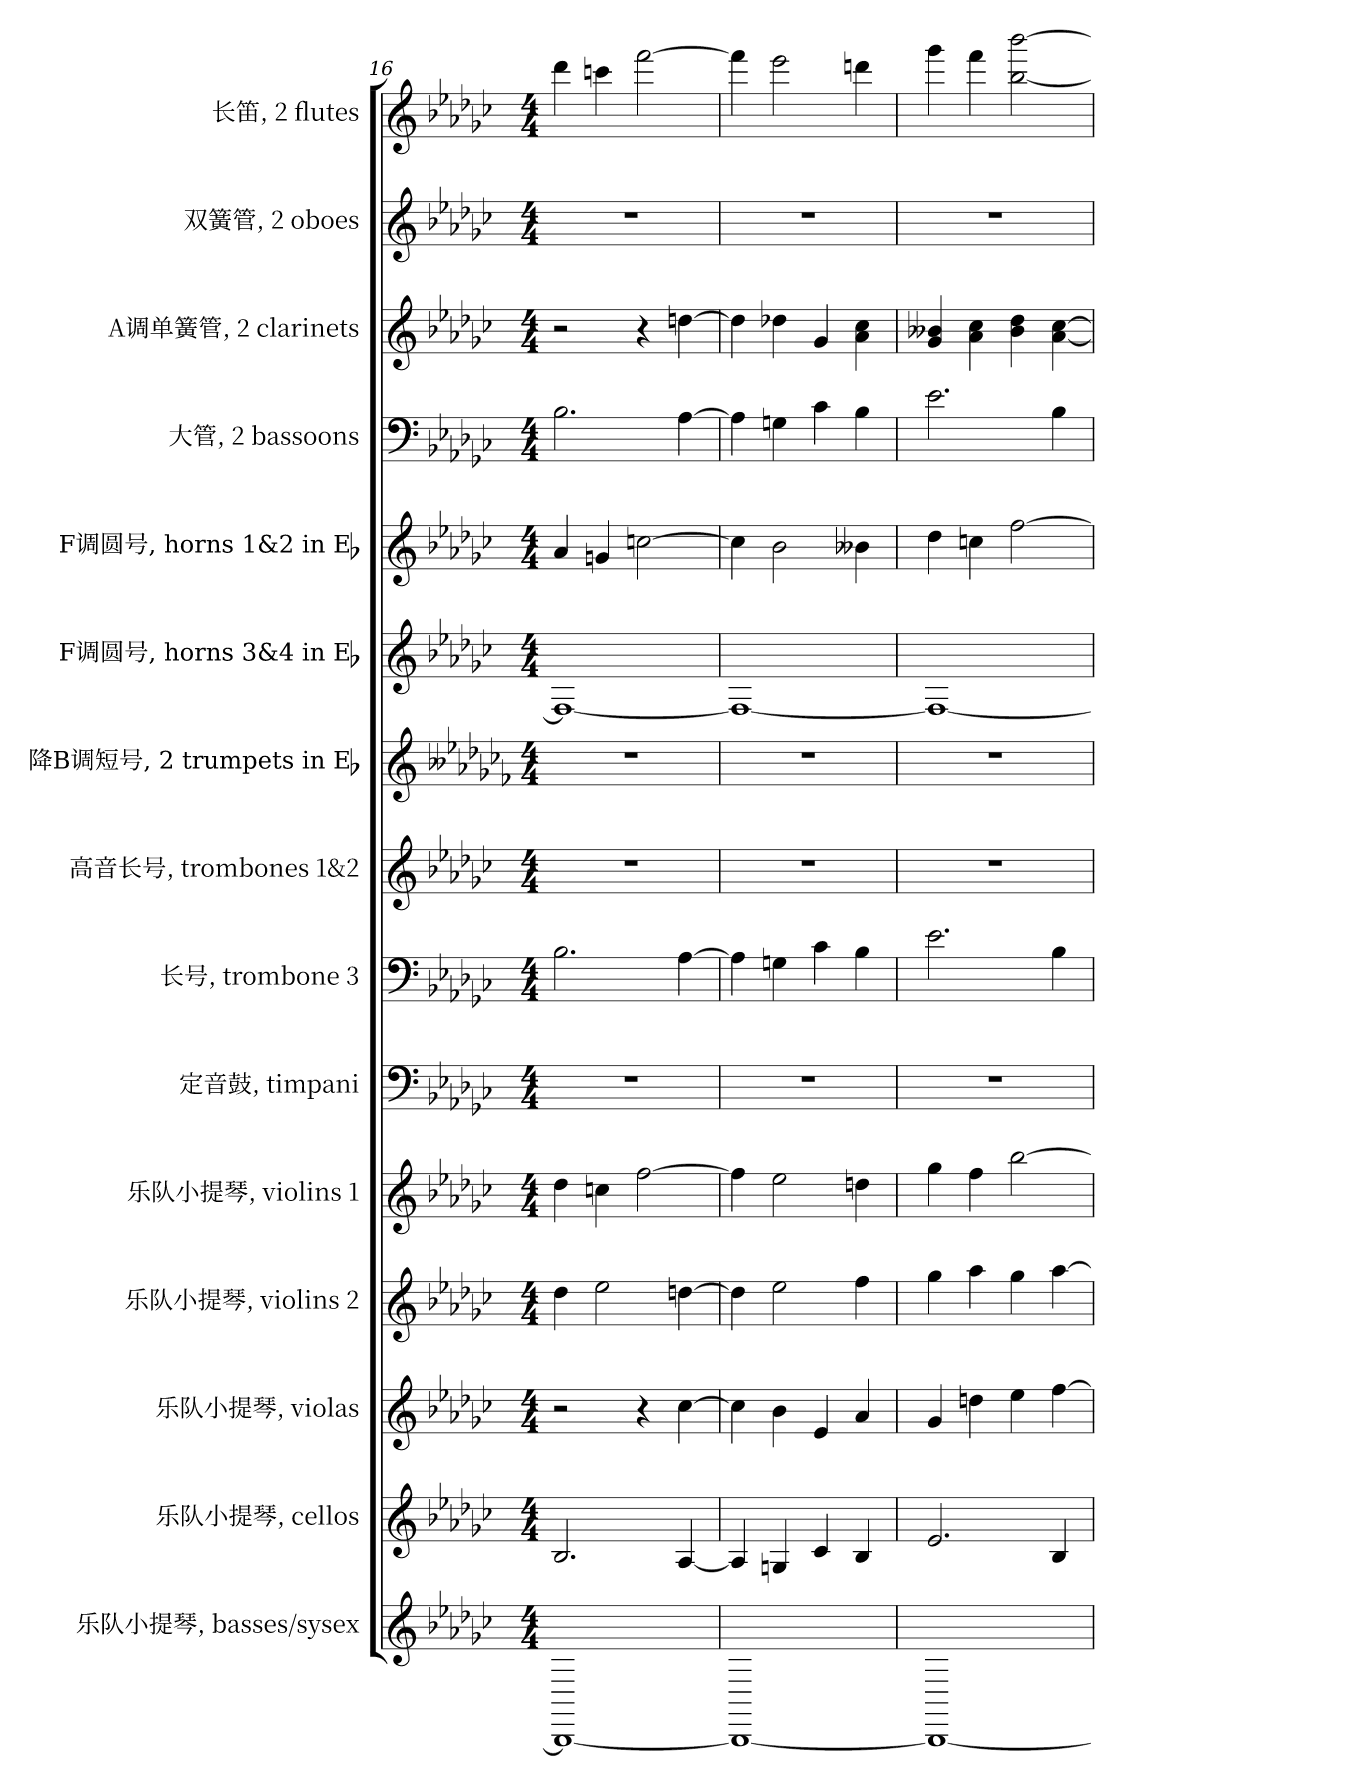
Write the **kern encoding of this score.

**kern	**kern	**kern	**kern	**kern	**kern	**kern	**kern	**kern	**kern	**kern	**kern	**kern	**kern	**kern
*part15	*part14	*part13	*part12	*part11	*part10	*part9	*part8	*part7	*part6	*part5	*part4	*part3	*part2	*part1
*staff15	*staff14	*staff13	*staff12	*staff11	*staff10	*staff9	*staff8	*staff7	*staff6	*staff5	*staff4	*staff3	*staff2	*staff1
*I"乐队小提琴, basses/sysex	*I"乐队小提琴, cellos	*I"乐队小提琴, violas	*I"乐队小提琴, violins 2	*I"乐队小提琴, violins 1	*I"定音鼓, timpani	*I"长号, trombone 3	*I"高音长号, trombones 1&amp;2	*I"降B调短号, 2 trumpets in Eb	*I"F调圆号, horns 3&amp;4 in Eb	*I"F调圆号, horns 1&amp;2 in Eb	*I"大管, 2 bassoons	*I"A调单簧管, 2 clarinets	*I"双簧管, 2 oboes	*I"长笛, 2 flutes
*	*	*	*I'Vlns.	*I'Vlns.	*I'Timp.	*I'Tbn.	*	*	*I'F Hn.	*I'F Hn.	*I'Bsn.	*I'A Cl.	*I'Ob.	*I'Fl.
*clefG2	*clefG2	*clefG2	*clefG2	*clefG2	*clefF4	*clefF4	*clefG2	*clefG2	*clefG2	*clefG2	*clefF4	*clefG2	*clefG2	*clefG2
*	*	*	*	*	*	*	*	*ITrd1c2	*ITrd4c7	*ITrd4c7	*	*ITrd2c3	*	*
*k[b-e-a-d-g-c-]	*k[b-e-a-d-g-c-]	*k[b-e-a-d-g-c-]	*k[b-e-a-d-g-c-]	*k[b-e-a-d-g-c-]	*k[b-e-a-d-g-c-]	*k[b-e-a-d-g-c-]	*k[b-e-a-d-g-c-]	*k[b--e-a-d-g-c-f-]	*k[b-e-a-d-g-c-f-]	*k[b-e-a-d-g-c-f-]	*k[b-e-a-d-g-c-]	*k[b-e-a-]	*k[b-e-a-d-g-c-]	*k[b-e-a-d-g-c-]
*M4/4	*M4/4	*M4/4	*M4/4	*M4/4	*M4/4	*M4/4	*M4/4	*M4/4	*M4/4	*M4/4	*M4/4	*M4/4	*M4/4	*M4/4
=16	=16	=16	=16	=16	=16	=16	=16	=16	=16	=16	=16	=16	=16	=16
1BBB-_	2.B-/	2r	4dd-\	4dd-\	1r	2.B-\	1r	1r	1BB-_	4d-/	2.B-\	2r	1r	4ddd-\
.	.	.	2ee-\	4ccn\	.	.	.	.	.	4cn/	.	.	.	4cccn\
.	.	4r	.	[2ff\	.	.	.	.	.	[2fn\	.	4r	.	[2fff\
.	[4A-/	[4cc-\	[4ddn\	.	.	[4A-\	.	.	.	.	[4A-\	[4bn\	.	.
=17	=17	=17	=17	=17	=17	=17	=17	=17	=17	=17	=17	=17	=17	=17
1BBB-_	4A-/]	4cc-\]	4dd\]	4ff\]	1r	4A-\]	1r	1r	1BB-_	4f\]	4A-\]	4b\]	1r	4fff\]
.	4Gn/	4b-\	2ee-\	2ee-\	.	4Gn\	.	.	.	2e-\	4Gn\	4b-X\	.	2eee-\
.	4c-/	4e-/	.	.	.	4c-\	.	.	.	.	4c-\	4e-/	.	.
.	4B-/	4a-/	4ff\	4ddn\	.	4B-\	.	.	.	4e--X\	4B-\	4f\ 4a-\	.	4dddn\
!!LO:PB:g=z
=18	=18	=18	=18	=18	=18	=18	=18	=18	=18	=18	=18	=18	=18	=18
1BBB-_	2.e-/	4g-/	4gg-\	4gg-\	1r	2.e-\	1r	1r	1BB-_	4g-\	2.e-\	4e-/ 4g-X/	1r	4ggg-\
.	.	4ddn\	4aa-\	4ff\	.	.	.	.	.	4fn\	.	4f\ 4a-\	.	4fff\
.	.	4ee-\	4gg-\	[2bb-\	.	.	.	.	.	[2b-\	.	4g-\ 4b-\	.	[2bb-\ [2bbb-\
.	4B-/	[4ff\	[4aa-\	.	.	4B-\	.	.	.	.	4B-\	[4f\ [4a-\	.	.
=	=	=	=	=	=	=	=	=	=	=	=	=	=	=
*-	*-	*-	*-	*-	*-	*-	*-	*-	*-	*-	*-	*-	*-	*-
